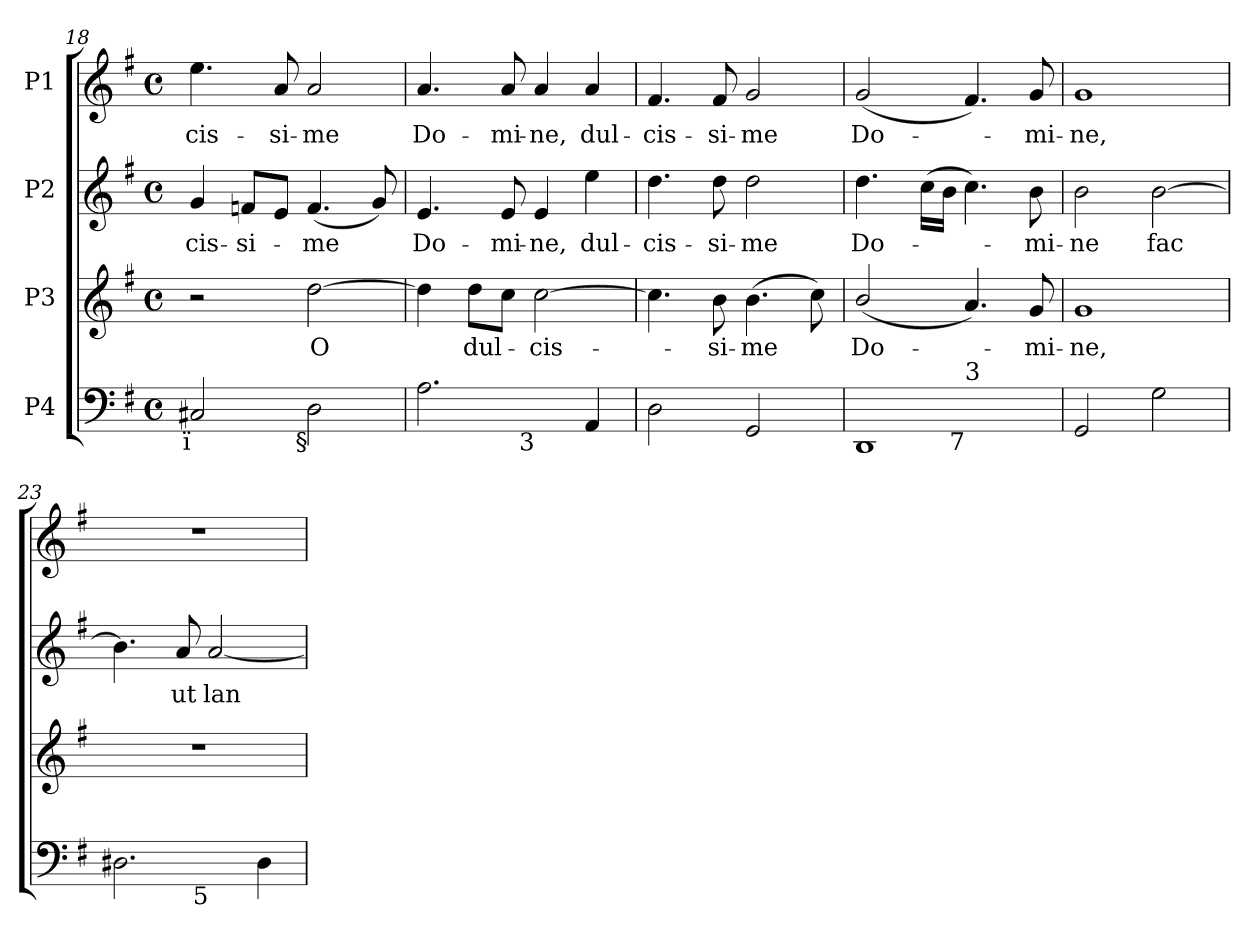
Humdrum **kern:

**kern	**kern	**text	**kern	**text	**kern	**text
*part4	*part3	*part3	*part2	*part2	*part1	*part1
*staff4	*staff3	*staff3	*staff2	*staff2	*staff1	*staff1
*I"P4	*I"P3	*	*I"P2	*	*I"P1	*
*clefF4	*clefG2	*	*clefG2	*	*clefG2	*
*k[f#]	*k[f#]	*	*k[f#]	*	*k[f#]	*
*G:	*G:	*	*G:	*	*G:	*
*M4/4	*M4/4	*	*M4/4	*	*M4/4	*
*met(c)	*met(c)	*	*met(c)	*	*met(c)	*
=18	=18	=18	=18	=18	=18	=18
!	!	!	!	!LO:LY:b:color=#000000	!	!
!LO:TX:b:rj:t=ï	!	!	!	!	!	!
!	!	!	!	!	!	!LO:LY:b:color=#000000
2C#Xi/	2r	.	4gi/	-cis-	4.eei\	-cis-
!	!	!	!	!LO:LY:b:color=#000000	!	!
.	.	.	8fni/L	-si-	.	.
!	!	!	!	!	!	!LO:LY:b:color=#000000
.	.	.	8ei/J	.	8ai/	-si-
!	!	!LO:LY:b:color=#000000	!	!	!	!
!	!	!	!	!LO:LY:b:color=#000000	!	!
!LO:TX:b:rj:t=§	!	!	!	!	!	!
!	!	!	!	!	!	!LO:LY:b:color=#000000
2Di\	[2ddi\	O	(4.fi/	-me	2ai/	-me
.	.	.	8gi/)	.	.	.
=19	=19	=19	=19	=19	=19	=19
!	!	!	!	!LO:LY:b:color=#000000	!	!
!LO:TX:b:rj:t=5	!	!	!	!	!	!
!LO:TX:t=4	!	!	!	!	!	!
!	!	!	!	!	!	!LO:LY:b:color=#000000
*^	*	*	*	*	*	*
2.Ai\	2ryy	4ddi\]	.	4.ei/	Do-	4.ai/	Do-
!	!	!	!LO:LY:b:color=#000000	!	!	!	!
.	.	8ddi\L	dul-	.	.	.	.
!	!	!	!	!	!LO:LY:b:color=#000000	!	!
!	!	!	!	!	!	!	!LO:LY:b:color=#000000
.	.	8cci\J	.	8ei/	-mi-	8ai/	-mi-
!	!	!	!LO:LY:b:color=#000000	!	!	!	!
!	!	!	!	!	!LO:LY:b:color=#000000	!	!
!	!LO:TX:b:rj:t=3	!	!	!	!	!	!
!	!	!	!	!	!	!	!LO:LY:b:color=#000000
.	2ryy	[2cci\	-cis-	4ei/	-ne,	4ai/	-ne,
!	!	!	!	!	!LO:LY:b:color=#000000	!	!
!	!	!	!	!	!	!	!LO:LY:b:color=#000000
4AAi/	.	.	.	4eei\	dul-	4ai/	dul-
*v	*v	*	*	*	*	*	*
!!LO:PB:g=z
=20	=20	=20	=20	=20	=20	=20
*^	*	*	*	*	*	*
!	!	!	!	!	!LO:LY:b:color=#000000	!	!
*v	*v	*	*	*	*	*	*
*^	*	*	*	*	*	*
!LO:TX:b:rj:t=7	!	!	!	!	!	!	!
!LO:TX:t=#	!	!	!	!	!	!	!
!	!	!	!	!	!	!	!LO:LY:b:color=#000000
*v	*v	*	*	*	*	*	*
2Di\	4.cci\]	.	4.ddi\	-cis-	4.f#i/	-cis-
!	!	!LO:LY:b:color=#000000	!	!	!	!
!	!	!	!	!LO:LY:b:color=#000000	!	!
!	!	!	!	!	!	!LO:LY:b:color=#000000
.	8bi\	-si-	8ddi\	-si-	8f#i/	-si-
!	!	!LO:LY:b:color=#000000	!	!	!	!
!	!	!	!	!LO:LY:b:color=#000000	!	!
!	!	!	!	!	!	!LO:LY:b:color=#000000
2GGi/	(4.bi\	-me	2ddi\	-me	2gi/	-me
.	8cci\)	.	.	.	.	.
=21	=21	=21	=21	=21	=21	=21
!	!	!LO:LY:b:color=#000000	!	!	!	!
!	!	!	!	!LO:LY:b:color=#000000	!	!
!LO:TX:b:rj:t=6	!	!	!	!	!	!
!LO:TX:t=4	!	!	!	!	!	!
!	!	!	!	!	!	!LO:LY:b:color=#000000
*^	*	*	*	*	*	*
1DDi	2ryy	(2bi/	Do-	4.ddi\	Do-	(2gi/	Do-
.	.	.	.	(16cci\LL	.	.	.
.	.	.	.	16bi\JJ	.	.	.
!	!LO:TX:b:rj:t=7	!	!	!	!	!	!
!	!LO:TX:t=3	!	!	!	!	!	!
.	2ryy	4.ai/)	.	4.cci\)	.	4.f#i/)	.
!	!	!	!LO:LY:b:color=#000000	!	!	!	!
!	!	!	!	!	!LO:LY:b:color=#000000	!	!
!	!	!	!	!	!	!	!LO:LY:b:color=#000000
.	.	8gi/	-mi-	8bi\	-mi-	8gi/	-mi-
*v	*v	*	*	*	*	*	*
=22	=22	=22	=22	=22	=22	=22
*^	*	*	*	*	*	*
!	!	!	!LO:LY:b:color=#000000	!	!	!	!
*v	*v	*	*	*	*	*	*
*^	*	*	*	*	*	*
!	!	!	!	!	!LO:LY:b:color=#000000	!	!
*v	*v	*	*	*	*	*	*
*^	*	*	*	*	*	*
!	!	!	!	!	!	!	!LO:LY:b:color=#000000
*v	*v	*	*	*	*	*	*
2GGi/	1gi	-ne,	2bi\	-ne	1gi	-ne,
!	!	!	!	!LO:LY:b:color=#000000	!	!
2Gi\	.	.	[2bi\	fac	.	.
=23	=23	=23	=23	=23	=23	=23
!LO:TX:b:rj:t=6	!	!	!	!	!	!
*^	*	*	*	*	*	*
2.D#Xi\	2ryy	1r	.	4.bi\]	.	1r	.
!	!	!	!	!	!LO:LY:b:color=#000000	!	!
.	.	.	.	8ai/	ut	.	.
!	!LO:TX:b:rj:t=5	!	!	!	!	!	!
!	!	!	!	!	!LO:LY:b:color=#000000	!	!
.	2ryy	.	.	[2ai/	lan-	.	.
4D#i\	.	.	.	.	.	.	.
*v	*v	*	*	*	*	*	*
=	=	=	=	=	=	=
*-	*-	*-	*-	*-	*-	*-
